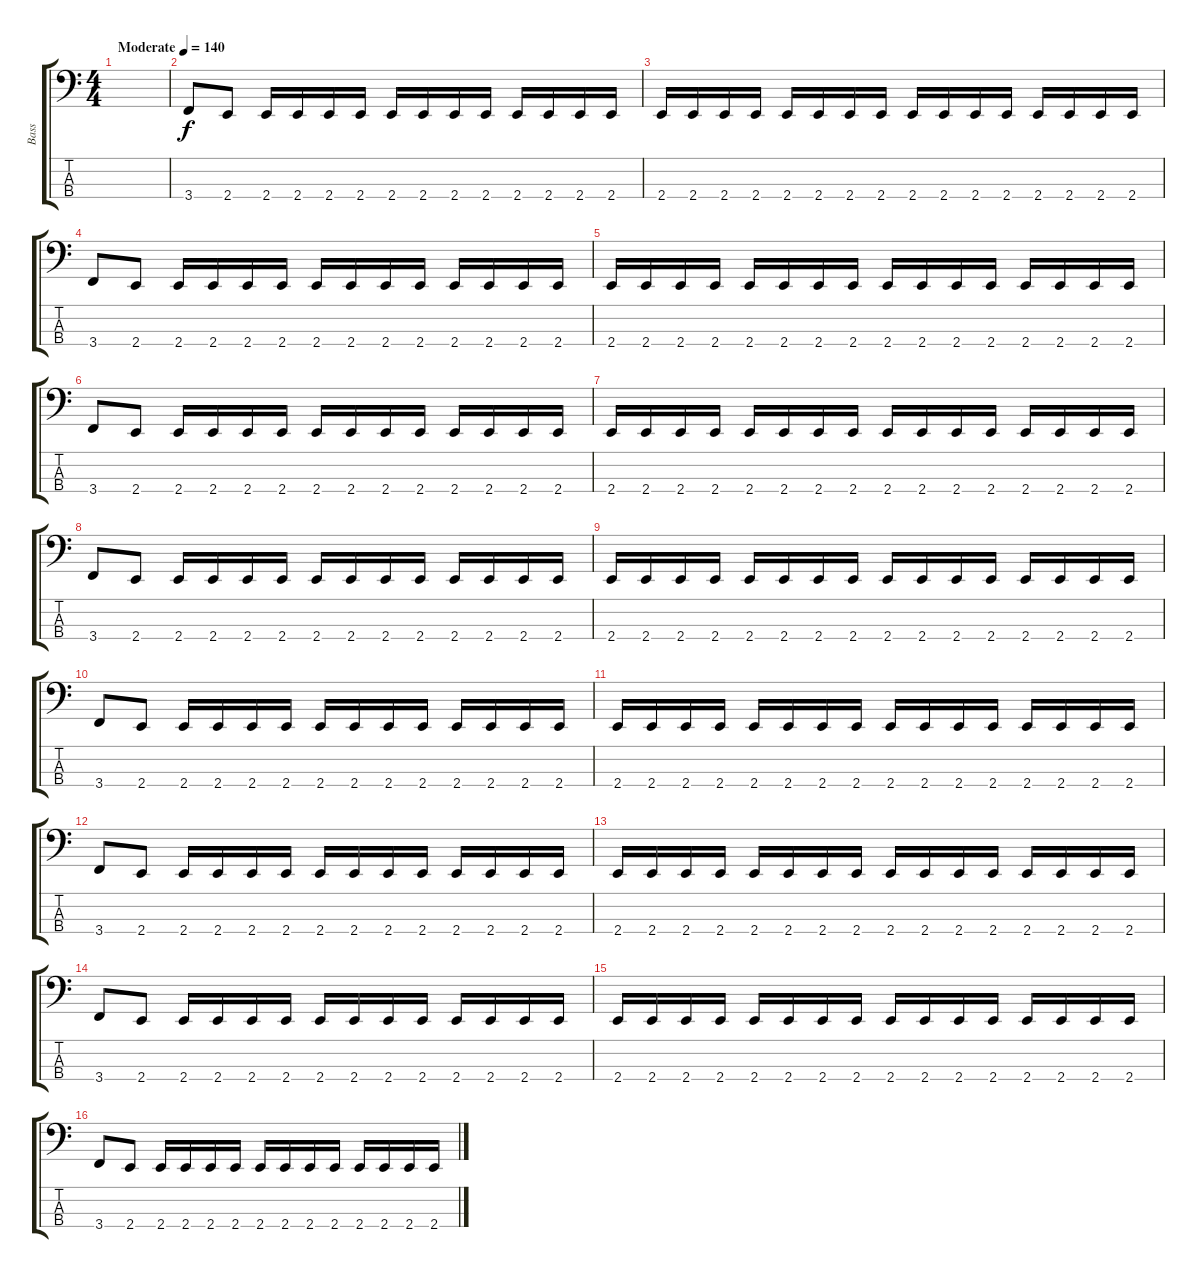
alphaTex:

\track ("Bass" "Bass") {instrument electricbasspick}
\staff {score tabs}
\tuning (F2 C2 G1 D1) {hide}
\ts (4 4)
\tempo (140 "Moderate")
\clef f4
\ks c
|
3.4.8 2.4.8 2.4.16 2.4.16 2.4.16 2.4.16 2.4.16 2.4.16 2.4.16 2.4.16 2.4.16 2.4.16 2.4.16 2.4.16 |
2.4.16 2.4.16 2.4.16 2.4.16 2.4.16 2.4.16 2.4.16 2.4.16 2.4.16 2.4.16 2.4.16 2.4.16 2.4.16 2.4.16 2.4.16 2.4.16 |
3.4.8 2.4.8 2.4.16 2.4.16 2.4.16 2.4.16 2.4.16 2.4.16 2.4.16 2.4.16 2.4.16 2.4.16 2.4.16 2.4.16 |
2.4.16 2.4.16 2.4.16 2.4.16 2.4.16 2.4.16 2.4.16 2.4.16 2.4.16 2.4.16 2.4.16 2.4.16 2.4.16 2.4.16 2.4.16 2.4.16 |
3.4.8 2.4.8 2.4.16 2.4.16 2.4.16 2.4.16 2.4.16 2.4.16 2.4.16 2.4.16 2.4.16 2.4.16 2.4.16 2.4.16 |
2.4.16 2.4.16 2.4.16 2.4.16 2.4.16 2.4.16 2.4.16 2.4.16 2.4.16 2.4.16 2.4.16 2.4.16 2.4.16 2.4.16 2.4.16 2.4.16 |
3.4.8 2.4.8 2.4.16 2.4.16 2.4.16 2.4.16 2.4.16 2.4.16 2.4.16 2.4.16 2.4.16 2.4.16 2.4.16 2.4.16 |
2.4.16 2.4.16 2.4.16 2.4.16 2.4.16 2.4.16 2.4.16 2.4.16 2.4.16 2.4.16 2.4.16 2.4.16 2.4.16 2.4.16 2.4.16 2.4.16 |
3.4.8 2.4.8 2.4.16 2.4.16 2.4.16 2.4.16 2.4.16 2.4.16 2.4.16 2.4.16 2.4.16 2.4.16 2.4.16 2.4.16 |
2.4.16 2.4.16 2.4.16 2.4.16 2.4.16 2.4.16 2.4.16 2.4.16 2.4.16 2.4.16 2.4.16 2.4.16 2.4.16 2.4.16 2.4.16 2.4.16 |
3.4.8 2.4.8 2.4.16 2.4.16 2.4.16 2.4.16 2.4.16 2.4.16 2.4.16 2.4.16 2.4.16 2.4.16 2.4.16 2.4.16 |
2.4.16 2.4.16 2.4.16 2.4.16 2.4.16 2.4.16 2.4.16 2.4.16 2.4.16 2.4.16 2.4.16 2.4.16 2.4.16 2.4.16 2.4.16 2.4.16 |
3.4.8 2.4.8 2.4.16 2.4.16 2.4.16 2.4.16 2.4.16 2.4.16 2.4.16 2.4.16 2.4.16 2.4.16 2.4.16 2.4.16 |
2.4.16 2.4.16 2.4.16 2.4.16 2.4.16 2.4.16 2.4.16 2.4.16 2.4.16 2.4.16 2.4.16 2.4.16 2.4.16 2.4.16 2.4.16 2.4.16 |
3.4.8 2.4.8 2.4.16 2.4.16 2.4.16 2.4.16 2.4.16 2.4.16 2.4.16 2.4.16 2.4.16 2.4.16 2.4.16 2.4.16
